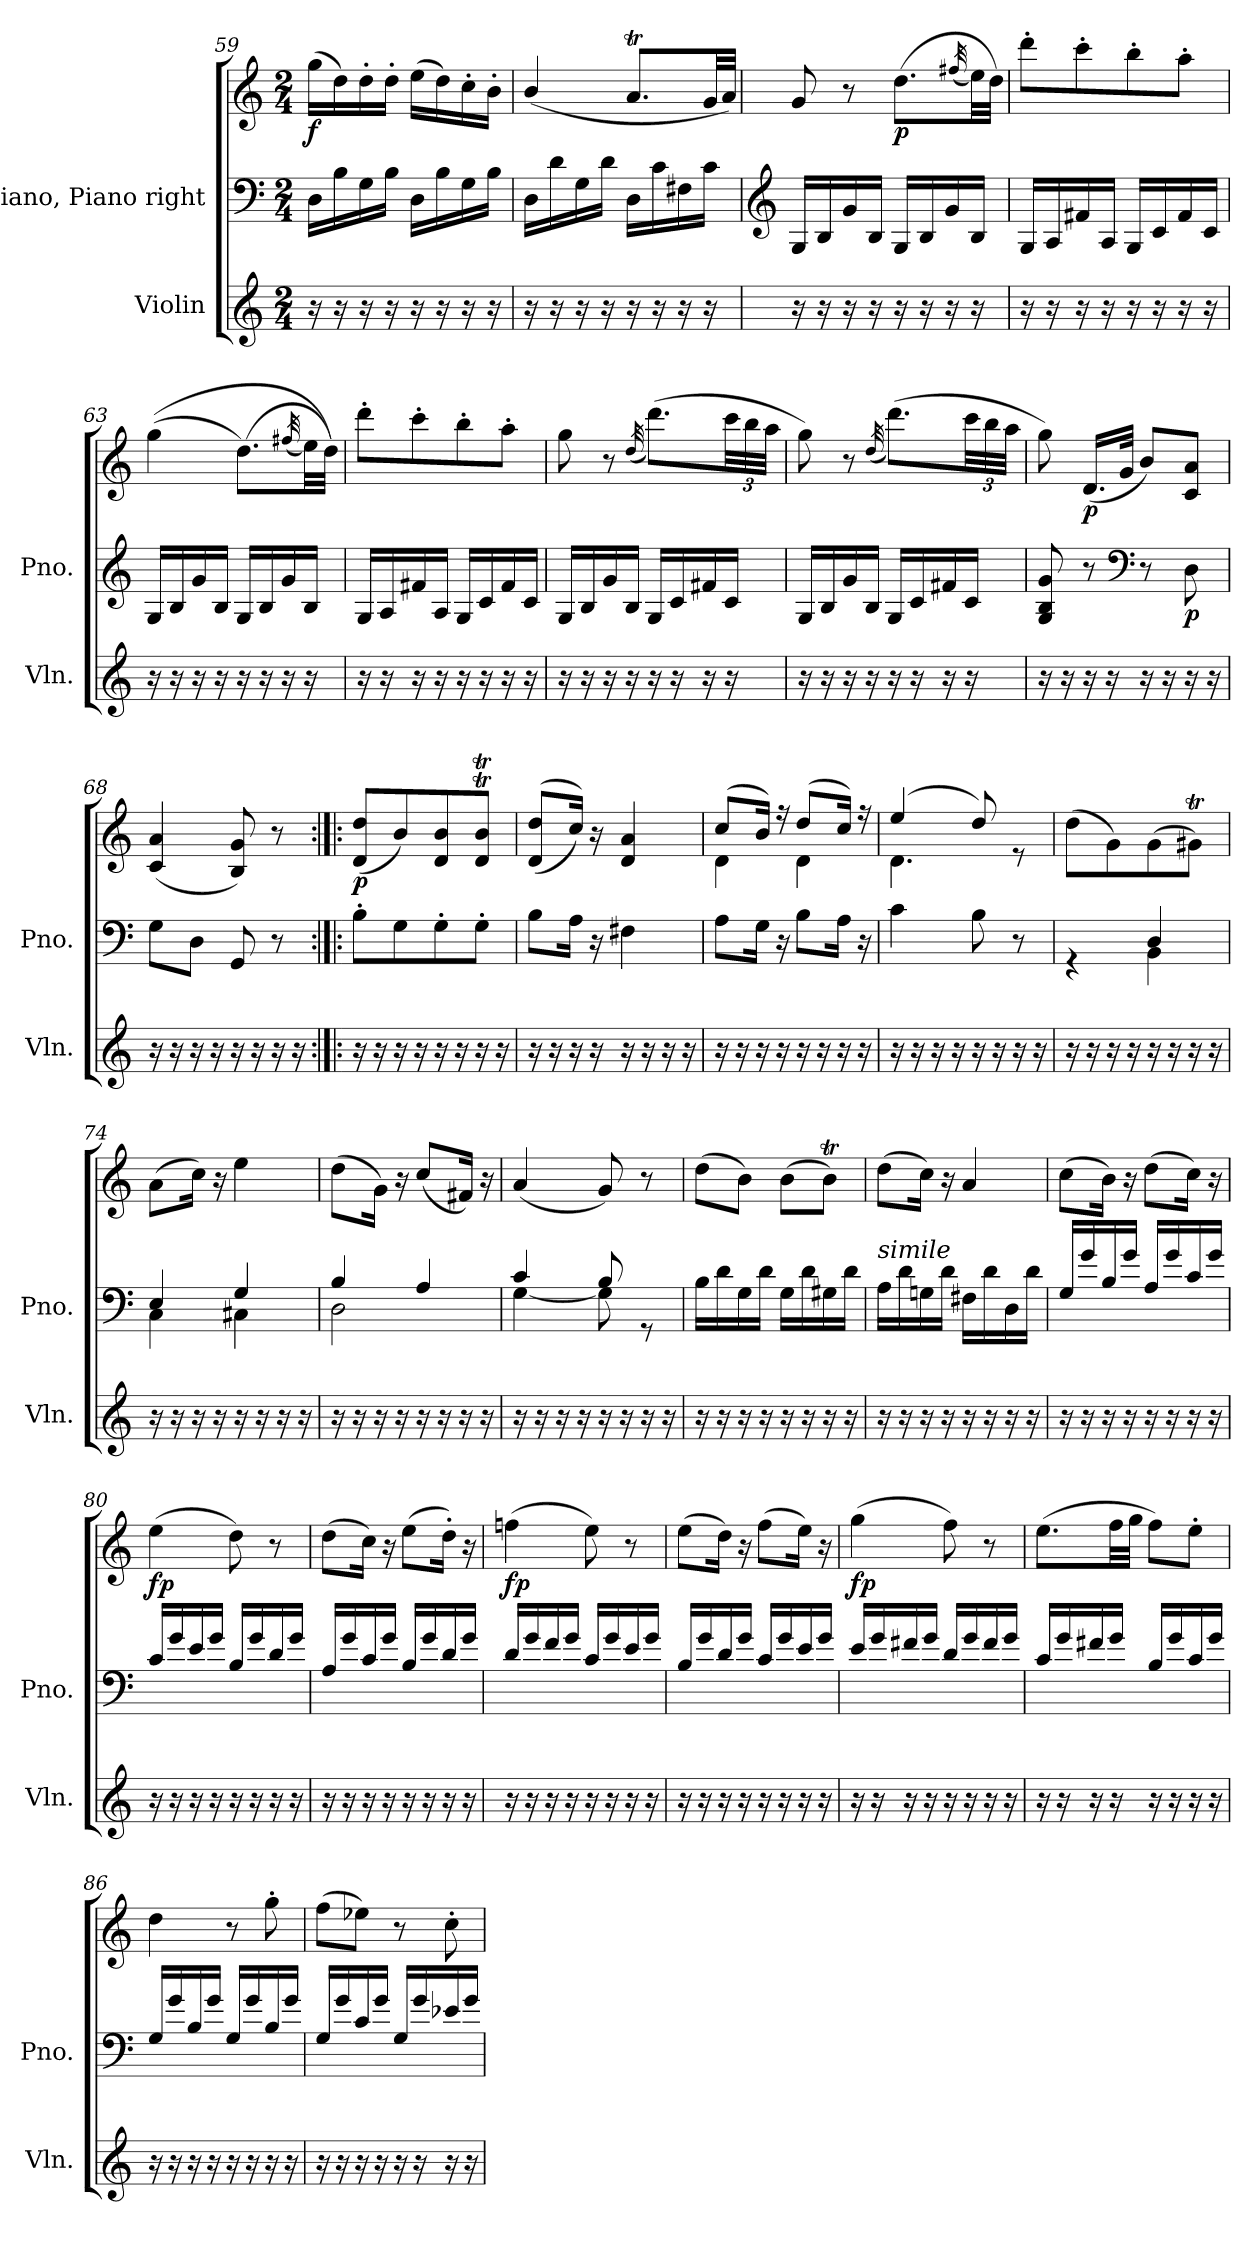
**kern	**kern	**kern	**dynam
*part2	*part1	*part1	*part1
*staff3	*staff2	*staff1	*staff1/2
*I"Violin	*I"Piano, Piano right	*	*
*I'Vln.	*I'Pno.	*	*
*clefG2	*clefF4	*clefG2	*
*k[]	*k[]	*k[]	*
*M2/4	*M2/4	*M2/4	*
=59	=59	=59	=59
!	!	!	!LO:DY:b
16r	16D\LL	(>16gg\LL	f
16r	16B\	16dd\)	.
16r	16G\	16dd'\	.
16r	16B\JJ	16dd'\JJ	.
16r	16D\LL	(>16ee\LL	.
16r	16B\	16dd\)	.
16r	16G\	16cc'\	.
16r	16B\JJ	16b'\JJ	.
=60	=60	=60	=60
16r	16D\LL	(<4b/	.
16r	16d\	.	.
16r	16G\	.	.
16r	16d\JJ	.	.
16r	16D\LL	8.aT/L	.
16r	16c\	.	.
16r	16F#X\	.	.
16r	16c\JJ	32g/LL	.
.	.	32a/JJJ)	.
=61	=61	=61	=61
*	*clefG2	*	*
16r	16G/LL	8g/	.
16r	16B/	.	.
16r	16g/	8r	.
16r	16B/JJ	.	.
!	!	!	!LO:DY:b
16r	16G/LL	(>8.dd\L	p
16r	16B/	.	.
16r	16g/	.	.
.	.	(<32qff#X/	.
16r	16B/JJ	32ee\LL)	.
.	.	32dd\JJJ)	.
!!LO:PB:g=z
=62	=62	=62	=62
16r	16G/LL	8ddd'\L	.
16r	16A/	.	.
16r	16f#X/	8ccc'\	.
16r	16A/JJ	.	.
16r	16G/LL	8bb'\	.
16r	16c/	.	.
16r	16f#/	8aa'\J	.
16r	16c/JJ	.	.
=63	=63	=63	=63
16r	16G/LL	(>(>4gg\	.
16r	16B/	.	.
16r	16g/	.	.
16r	16B/JJ	.	.
16r	16G/LL	(>8.dd\L)	.
16r	16B/	.	.
16r	16g/	.	.
.	.	(<32qff#X/	.
16r	16B/JJ	32ee\LL)	.
.	.	32dd\JJJ))	.
=64	=64	=64	=64
16r	16G/LL	8ddd'\L	.
16r	16A/	.	.
16r	16f#X/	8ccc'\	.
16r	16A/JJ	.	.
16r	16G/LL	8bb'\	.
16r	16c/	.	.
16r	16f#/	8aa'\J	.
16r	16c/JJ	.	.
=65	=65	=65	=65
16r	16G/LL	8gg\	.
16r	16B/	.	.
16r	16g/	8r	.
16r	16B/JJ	.	.
.	.	(>32qdd/	.
!	!	!	!LO:DY:b
!	!	!	!LO:DY:n=1:b
16r	16G/LL	(>8.ddd\L)	other-dynamics fp
16r	16c/	.	.
16r	16f#X/	.	.
*	*	*Xbrackettup	*
16r	16c/JJ	48ccc\LL	.
.	.	48bb\	.
.	.	48aa\JJJ	.
!!LO:LB:g=z
=66	=66	=66	=66
16r	16G/LL	8gg\)	.
16r	16B/	.	.
16r	16g/	8r	.
16r	16B/JJ	.	.
.	.	(>32qdd/	.
!	!	!	!LO:DY:b
!	!	!	!LO:DY:n=1:b
16r	16G/LL	(>8.ddd\L)	other-dynamics fp
16r	16c/	.	.
16r	16f#X/	.	.
16r	16c/JJ	48ccc\LL	.
.	.	48bb\	.
.	.	48aa\JJJ	.
=67	=67	=67	=67
16r	8G/ 8B/ 8g/	8gg\)	.
16r	.	.	.
!	!	!	!LO:DY:b
16r	8r	(<16.d/LL	p
16r	.	.	.
.	.	32g/JJk	.
*	*clefF4	*	*
16r	8r	8b/L)	.
16r	.	.	.
!	!	!	!LO:DY:b=2
16r	8D\	8c/ 8a/J	p
16r	.	.	.
=68	=68	=68	=68
16r	8G\L	(<4c/ 4a/	.
16r	.	.	.
16r	8D\J	.	.
16r	.	.	.
16r	8GG/	8B/ 8g/)	.
16r	.	.	.
16r	8r	8r	.
16r	.	.	.
!!LO:PB:g=z
=69:|!|:	=69:|!|:	=69:|!|:	=69:|!|:
!	!	!	!LO:DY:b
16r	8B'\L	(<8d/ 8dd/L	p
16r	.	.	.
16r	8G\	8b/)	.
16r	.	.	.
16r	8G'\	8d/ 8b/	.
16r	.	.	.
16r	8G'\J	8d/T 8b/TJ	.
16r	.	.	.
=70	=70	=70	=70
16r	8B\L	(<(<8d/ 8dd/L	.
16r	.	.	.
16r	16A\Jk	16cc/Jk))	.
16r	16r	16r	.
16r	4F#X\	4d/ 4a/	.
16r	.	.	.
16r	.	.	.
16r	.	.	.
=71	=71	=71	=71
*	*	*^	*
16r	8A\L	(>8cc/L	4d\	.
16r	.	.	.	.
16r	16G\Jk	16b/Jk)	.	.
16r	16r	16r	.	.
16r	8B\L	(>8dd/L	4d\	.
16r	.	.	.	.
16r	16A\Jk	16cc/Jk)	.	.
16r	16r	16r	.	.
=72	=72	=72	=72	=72
16r	4c\	(>4ee/	4.d\	.
16r	.	.	.	.
16r	.	.	.	.
16r	.	.	.	.
16r	8B\	8dd/)	.	.
16r	.	.	.	.
16r	8r	8re	8ryy	.
16r	.	.	.	.
*	*	*v	*v	*
=73	=73	=73	=73
*	*^	*	*
16r	4rGG	4ryy	(>8dd\L	.
16r	.	.	.	.
16r	.	.	8g\)	.
16r	.	.	.	.
16r	4D/	4BB\	(>8g\	.
16r	.	.	.	.
16r	.	.	8g#Xt\J)	.
16r	.	.	.	.
!!LO:LB:g=z
=74	=74	=74	=74	=74
16r	4E/	4C\	(>8a\L	.
16r	.	.	.	.
16r	.	.	16cc\Jk)	.
16r	.	.	16r	.
16r	4G/	4C#X\	4ee\	.
16r	.	.	.	.
16r	.	.	.	.
16r	.	.	.	.
=75	=75	=75	=75	=75
16r	4B/	2D\	(>8dd\L	.
16r	.	.	.	.
16r	.	.	16g\Jk)	.
16r	.	.	16r	.
16r	4A/	.	(<8cc/L	.
16r	.	.	.	.
16r	.	.	16f#X/Jk)	.
16r	.	.	16r	.
=76	=76	=76	=76	=76
16r	4c/	[4G\	(<4a/	.
16r	.	.	.	.
16r	.	.	.	.
16r	.	.	.	.
16r	8B/	8G\]	8g/)	.
16r	.	.	.	.
16r	8rGG	8ryy	8r	.
16r	.	.	.	.
*	*v	*v	*	*
=77	=77	=77	=77
16r	16B\LL	(>8dd\L	.
16r	16d\	.	.
16r	16G\	8b\J)	.
16r	16d\JJ	.	.
16r	16G\LL	(>8b\L	.
16r	16d\	.	.
16r	16G#X\	8bt\J)	.
16r	16d\JJ	.	.
=78	=78	=78	=78
!	!LO:TX:a:i:t=simile	!	!
16r	16A\LL	(>8dd\L	.
16r	16d\	.	.
16r	16Gn\	16cc\Jk)	.
16r	16d\JJ	16r	.
16r	16F#X\LL	4a/	.
16r	16d\	.	.
16r	16D\	.	.
16r	16d\JJ	.	.
!!LO:LB:g=z
=79	=79	=79	=79
16r	16G/LL	(>8cc\L	.
16r	16g/	.	.
16r	16B/	16b\Jk)	.
16r	16g/JJ	16r	.
16r	16A/LL	(>8dd\L	.
16r	16g/	.	.
16r	16c/	16cc\Jk)	.
16r	16g/JJ	16r	.
=80	=80	=80	=80
!	!	!	!LO:DY:b
16r	16c/LL	(>4ee\	fp
16r	16g/	.	.
16r	16e/	.	.
16r	16g/JJ	.	.
16r	16B/LL	8dd\)	.
16r	16g/	.	.
16r	16d/	8r	.
16r	16g/JJ	.	.
=81	=81	=81	=81
16r	16A/LL	(>8dd\L	.
16r	16g/	.	.
16r	16c/	16cc\Jk)	.
16r	16g/JJ	16r	.
16r	16B/LL	(>8ee\L	.
16r	16g/	.	.
16r	16d/	16dd'\Jk)	.
16r	16g/JJ	16r	.
=82	=82	=82	=82
!	!	!	!LO:DY:b
16r	16d/LL	(>4ffn\	fp
16r	16g/	.	.
16r	16f/	.	.
16r	16g/JJ	.	.
16r	16c/LL	8ee\)	.
16r	16g/	.	.
16r	16e/	8r	.
16r	16g/JJ	.	.
=83	=83	=83	=83
16r	16B/LL	(>8ee\L	.
16r	16g/	.	.
16r	16d/	16dd\Jk)	.
16r	16g/JJ	16r	.
16r	16c/LL	(>8ff\L	.
16r	16g/	.	.
16r	16e/	16ee\Jk)	.
16r	16g/JJ	16r	.
!!LO:LB:g=z
=84	=84	=84	=84
!	!	!	!LO:DY:b
16r	16e/LL	(>4gg\	fp
16r	16g/	.	.
16r	16f#X/	.	.
16r	16g/JJ	.	.
16r	16d/LL	8ff\)	.
16r	16g/	.	.
16r	16f#/	8r	.
16r	16g/JJ	.	.
=85	=85	=85	=85
16r	16c/LL	(>8.ee\L	.
16r	16g/	.	.
16r	16f#X/	.	.
16r	16g/JJ	32ff\LL	.
.	.	32gg\JJJ	.
16r	16B/LL	8ff\L)	.
16r	16g/	.	.
16r	16c/	8ee'\J	.
16r	16g/JJ	.	.
=86	=86	=86	=86
16r	16G/LL	4dd\	.
16r	16g/	.	.
16r	16B/	.	.
16r	16g/JJ	.	.
16r	16G/LL	8r	.
16r	16g/	.	.
16r	16B/	8gg'\	.
16r	16g/JJ	.	.
=87	=87	=87	=87
16r	16G/LL	(>8ff\L	.
16r	16g/	.	.
16r	16c/	8ee-X\J)	.
16r	16g/JJ	.	.
16r	16G/LL	8r	.
16r	16g/	.	.
16r	16e-X/	8cc'\	.
16r	16g/JJ	.	.
=	=	=	=
*-	*-	*-	*-
